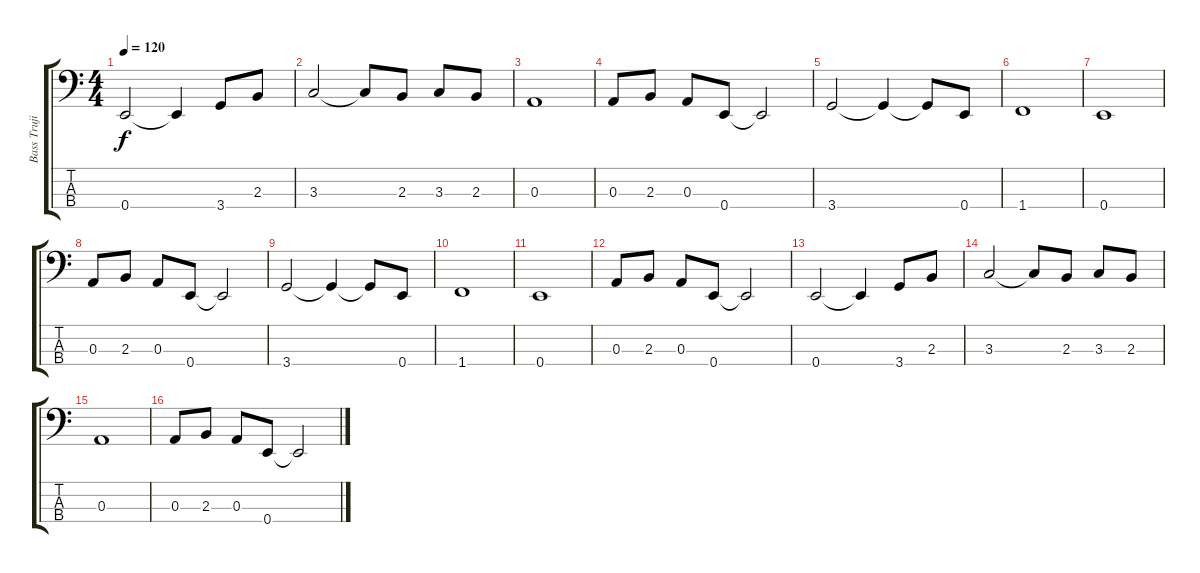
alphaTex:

\track ("Bass Trujillo" "Bass Truji") {instrument electricbassfinger}
\staff {score tabs}
\tuning (G2 D2 A1 E1) {hide}
\ts (4 4)
\tempo 120
\clef f4
\ks c
0.4.2{dy f} 0.4{t}.4 3.4.8 2.3.8 |
3.3.2 3.3{t}.8 2.3.8 3.3.8 2.3.8 |
0.3.1 |
0.3.8 2.3.8 0.3.8 0.4.8 0.4{t}.2 |
3.4.2 3.4{t}.4 3.4{t}.8 0.4.8 |
1.4.1 |
0.4.1 |
0.3.8 2.3.8 0.3.8 0.4.8 0.4{t}.2 |
3.4.2 3.4{t}.4 3.4{t}.8 0.4.8 |
1.4.1 |
0.4.1 |
0.3.8 2.3.8 0.3.8 0.4.8 0.4{t}.2 |
0.4.2 0.4{t}.4 3.4.8 2.3.8 |
3.3.2 3.3{t}.8 2.3.8 3.3.8 2.3.8 |
0.3.1 |
0.3.8 2.3.8 0.3.8 0.4.8 0.4{t}.2
